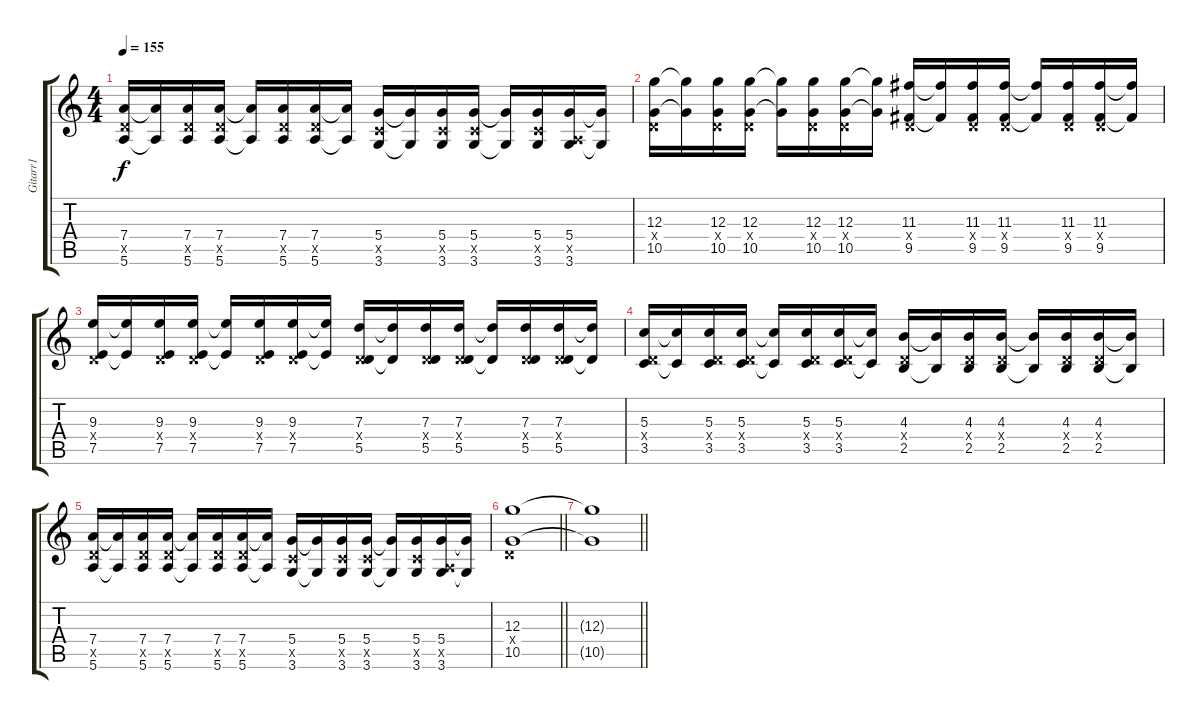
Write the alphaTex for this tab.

\track ("Gitarr1" "Gitarr1") {instrument overdrivenguitar}
\staff {score tabs}
\tuning (E4 B3 G3 D3 A2 E2) {hide}
\ts (4 4)
\tempo 155
\clef g2
\ks c
(7.4 5.5{x} 5.6).16{dy f} (7.4{t} 5.6{t}).16 (7.4 5.5{x} 5.6).16 (7.4 5.5{x} 5.6).16 (7.4{t} 5.6{t}).16 (7.4 5.5{x} 5.6).16 (7.4 5.5{x} 5.6).16 (7.4{t} 5.6{t}).16 (5.4 3.5{x} 3.6).16 (5.4{t} 3.6{t}).16 (5.4 3.5{x} 3.6).16 (5.4 3.5{x} 3.6).16 (5.4{t} 3.6{t}).16 (5.4 3.5{x} 3.6).16 (5.4 0.5{x} 3.6).16 (5.4{t} 3.6{t}).16 |
(12.3 0.4{x} 10.5).16 (12.3{t} 10.5{t}).16 (12.3 0.4{x} 10.5).16 (12.3 0.4{x} 10.5).16 (12.3{t} 10.5{t}).16 (12.3 0.4{x} 10.5).16 (12.3 0.4{x} 10.5).16 (12.3{t} 10.5{t}).16 (11.3 0.4{x} 9.5).16 (11.3{t} 9.5{t}).16 (11.3 0.4{x} 9.5).16 (11.3 0.4{x} 9.5).16 (11.3{t} 9.5{t}).16 (11.3 0.4{x} 9.5).16 (11.3 0.4{x} 9.5).16 (11.3{t} 9.5{t}).16 |
(9.3 0.4{x} 7.5).16 (9.3{t} 7.5{t}).16 (9.3 0.4{x} 7.5).16 (9.3 0.4{x} 7.5).16 (9.3{t} 7.5{t}).16 (9.3 0.4{x} 7.5).16 (9.3 0.4{x} 7.5).16 (9.3{t} 7.5{t}).16 (7.3 0.4{x} 5.5).16 (7.3{t} 5.5{t}).16 (7.3 0.4{x} 5.5).16 (7.3 0.4{x} 5.5).16 (7.3{t} 5.5{t}).16 (7.3 0.4{x} 5.5).16 (7.3 0.4{x} 5.5).16 (7.3{t} 5.5{t}).16 |
(5.3 0.4{x} 3.5).16 (5.3{t} 3.5{t}).16 (5.3 0.4{x} 3.5).16 (5.3 0.4{x} 3.5).16 (5.3{t} 3.5{t}).16 (5.3 0.4{x} 3.5).16 (5.3 0.4{x} 3.5).16 (5.3{t} 3.5{t}).16 (4.3 0.4{x} 2.5).16 (4.3{t} 2.5{t}).16 (4.3 0.4{x} 2.5).16 (4.3 0.4{x} 2.5).16 (4.3{t} 2.5{t}).16 (4.3 0.4{x} 2.5).16 (4.3 0.4{x} 2.5).16 (4.3{t} 2.5{t}).16 |
(7.4 5.5{x} 5.6).16 (7.4{t} 5.6{t}).16 (7.4 5.5{x} 5.6).16 (7.4 5.5{x} 5.6).16 (7.4{t} 5.6{t}).16 (7.4 5.5{x} 5.6).16 (7.4 5.5{x} 5.6).16 (7.4{t} 5.6{t}).16 (5.4 3.5{x} 3.6).16 (5.4{t} 3.6{t}).16 (5.4 3.5{x} 3.6).16 (5.4 3.5{x} 3.6).16 (5.4{t} 3.6{t}).16 (5.4 3.5{x} 3.6).16 (5.4 0.5{x} 3.6).16 (5.4{t} 3.6{t}).16 |
\barLineRight lightlight
(12.3 0.4{x} 10.5).1 |
\barLineRight lightlight
(12.3{t} 10.5{t}).1
